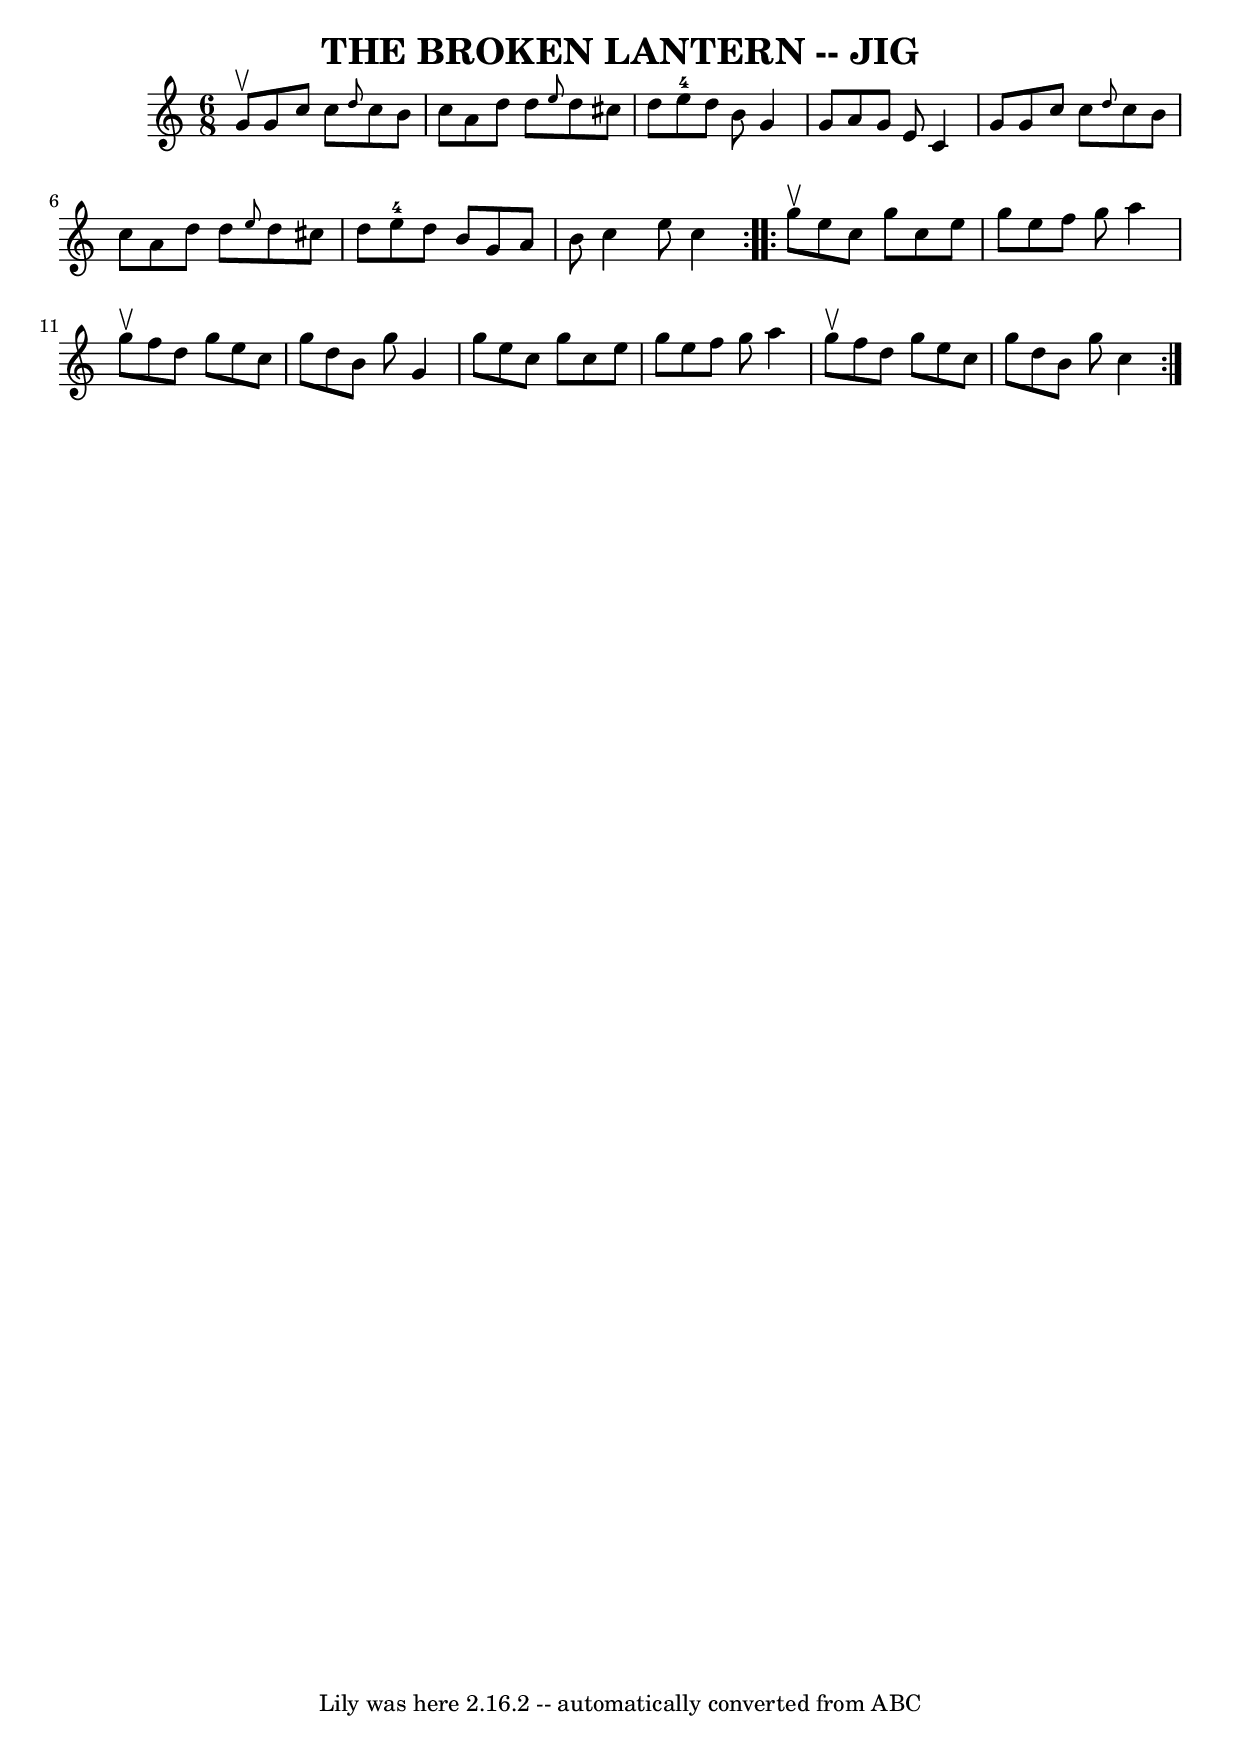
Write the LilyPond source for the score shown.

\version "2.7.40"
\include "Mammoth.ily"
\header {
	%% book = "Ryan's Mammoth Collection of Fiddle Tunes"
	crossRefNumber = "1"
	footnotes = ""
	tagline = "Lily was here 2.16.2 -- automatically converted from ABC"
	title = "THE BROKEN LANTERN -- JIG"
}
voicedefault =  {


\repeat volta 2 {
\time 6/8 \key c \major g'8^\upbow       |
 g'8 c''8 c''8  
\grace { d''8  } c''8 b'8 c''8    |
 a'8 d''8 d''8  
\grace { e''8  } d''8 cis''8 d''8    |
 e''8-4 d''8   
 b'8 g'4 g'8    |
 a'8 g'8 e'8 c'4 g'8    |
    
 |
 g'8 c''8 c''8  \grace { d''8  } c''8 b'8 c''8    
|
 a'8 d''8 d''8  \grace { e''8  } d''8 cis''8 d''8    
|
 e''8-4 d''8 b'8 g'8 a'8 b'8    |
 c''4    
e''8 c''4    }     \repeat volta 2 { g''8^\upbow       |
 e''8    
c''8 g''8 c''8 e''8 g''8    |
 e''8 f''8 g''8 a''4 
 g''8^\upbow   |
 f''8 d''8 g''8 e''8 c''8 g''8    
|
 d''8 b'8 g''8 g'4 g''8    |
     |
 e''8   
 c''8 g''8 c''8 e''8 g''8    |
 e''8 f''8 g''8    
a''4 g''8^\upbow   |
 f''8 d''8 g''8 e''8 c''8 g''8  
  |
 d''8 b'8 g''8 c''4    }   
}

\score{
    <<

	\context Staff="default"
	{
	    \voicedefault 
	}

    >>
	\layout {
	}
	\midi {}
}
